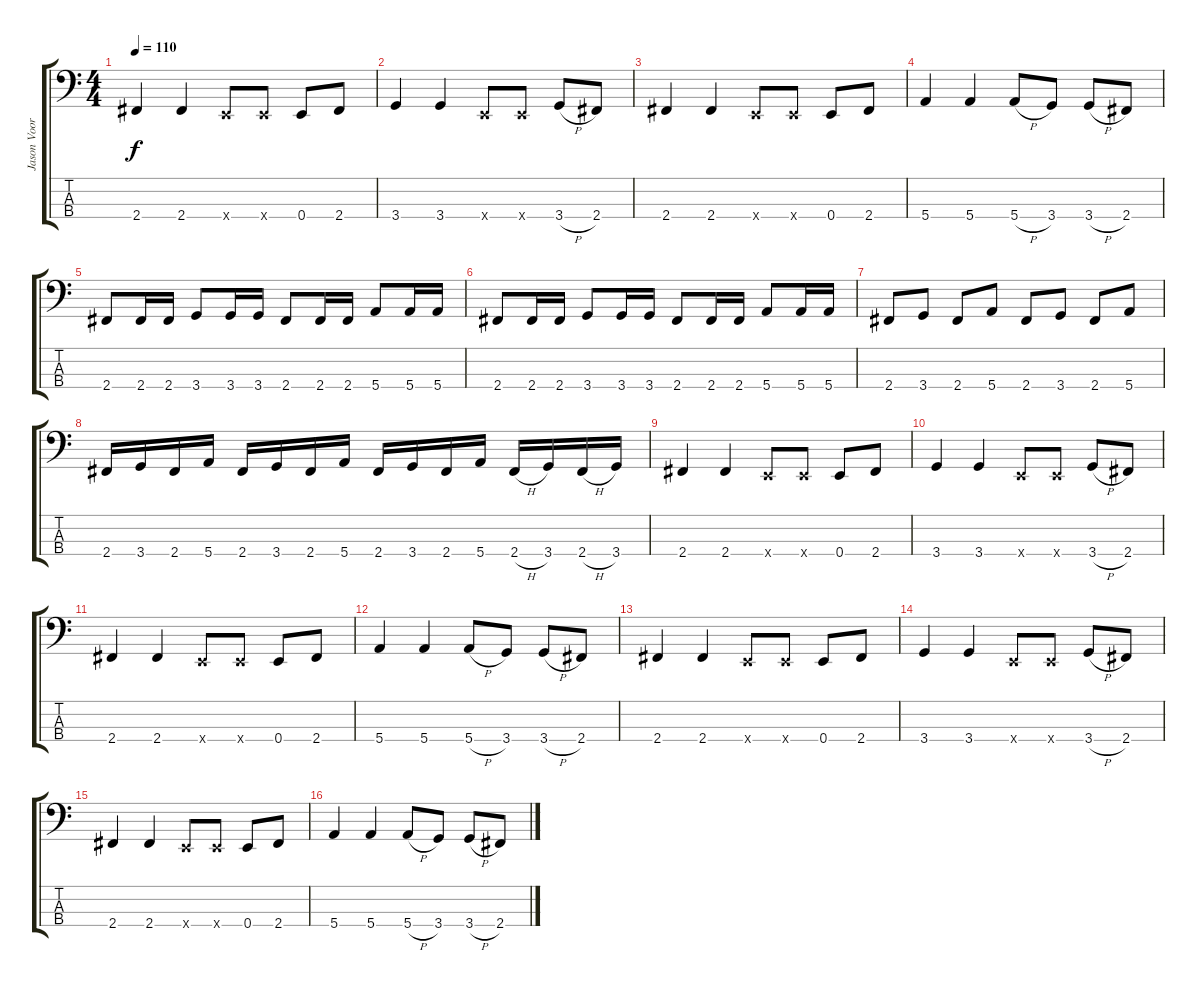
\track ("Jason Voorhees" "Jason Voor") {instrument slapbass1}
\staff {score tabs}
\tuning (G2 D2 A1 E1) {hide}
\ts (4 4)
\tempo 110
\clef f4
\ks c
2.4.4{dy f} 2.4.4 0.4{x}.8 0.4{x}.8 0.4.8 2.4.8 |
3.4.4 3.4.4 0.4{x}.8 0.4{x}.8 3.4{h}.8 2.4.8 |
2.4.4 2.4.4 0.4{x}.8 0.4{x}.8 0.4.8 2.4.8 |
5.4.4 5.4.4 5.4{h}.8 3.4.8 3.4{h}.8 2.4.8 |
2.4.8 2.4.16 2.4.16 3.4.8 3.4.16 3.4.16 2.4.8 2.4.16 2.4.16 5.4.8 5.4.16 5.4.16 |
2.4.8 2.4.16 2.4.16 3.4.8 3.4.16 3.4.16 2.4.8 2.4.16 2.4.16 5.4.8 5.4.16 5.4.16 |
2.4.8 3.4.8 2.4.8 5.4.8 2.4.8 3.4.8 2.4.8 5.4.8 |
2.4.16 3.4.16 2.4.16 5.4.16 2.4.16 3.4.16 2.4.16 5.4.16 2.4.16 3.4.16 2.4.16 5.4.16 2.4{h}.16 3.4.16 2.4{h}.16 3.4.16 |
2.4.4 2.4.4 0.4{x}.8 0.4{x}.8 0.4.8 2.4.8 |
3.4.4 3.4.4 0.4{x}.8 0.4{x}.8 3.4{h}.8 2.4.8 |
2.4.4 2.4.4 0.4{x}.8 0.4{x}.8 0.4.8 2.4.8 |
5.4.4 5.4.4 5.4{h}.8 3.4.8 3.4{h}.8 2.4.8 |
2.4.4 2.4.4 0.4{x}.8 0.4{x}.8 0.4.8 2.4.8 |
3.4.4 3.4.4 0.4{x}.8 0.4{x}.8 3.4{h}.8 2.4.8 |
2.4.4 2.4.4 0.4{x}.8 0.4{x}.8 0.4.8 2.4.8 |
5.4.4 5.4.4 5.4{h}.8 3.4.8 3.4{h}.8 2.4.8
